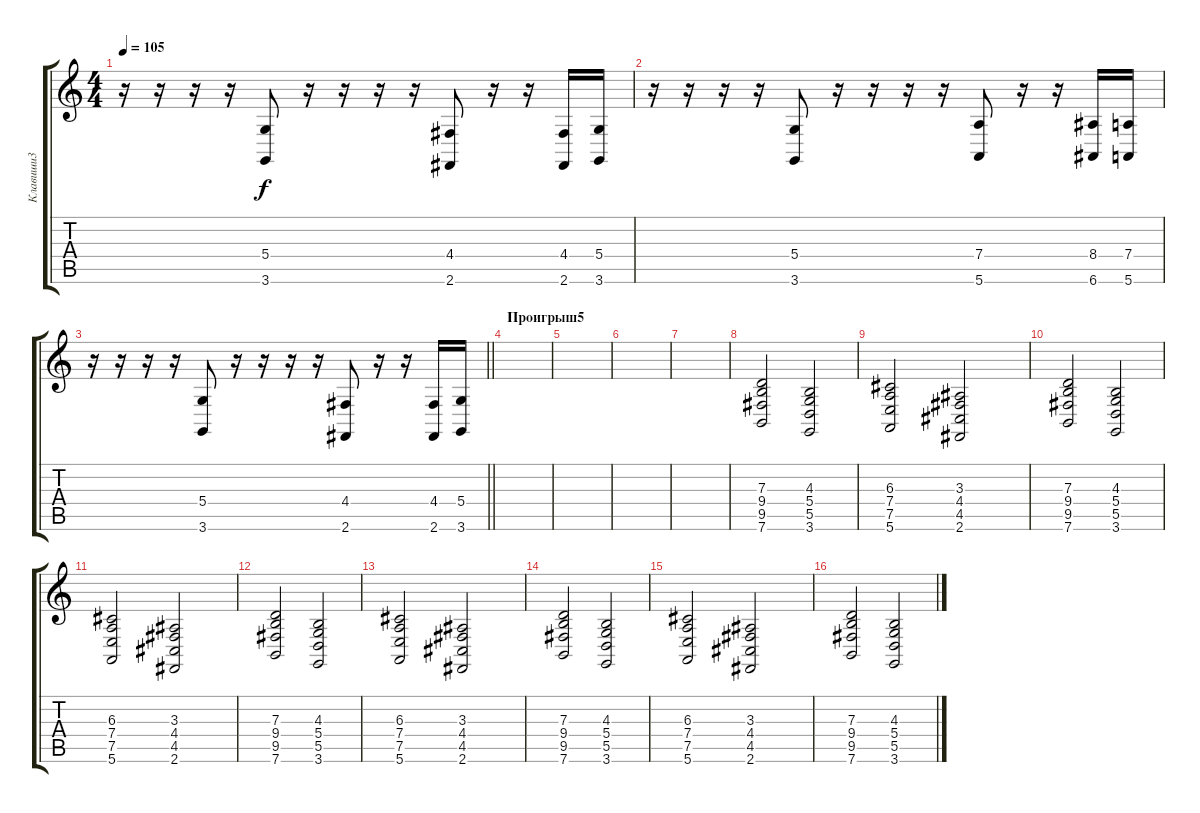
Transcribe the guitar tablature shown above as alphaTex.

\track ("Клавиши3" "Клавиши3") {instrument stringensemble1}
\staff {score tabs}
\tuning (E4 B3 G3 D3 A2 E2) {hide}
\ts (4 4)
\tempo 105
\clef g2
\ks c
r.16{dy f} r.16 r.16 r.16 (5.4 3.6).8 r.16 r.16 r.16 r.16 (4.4 2.6).8 r.16 r.16 (4.4 2.6).16 (5.4 3.6).16 |
r.16 r.16 r.16 r.16 (5.4 3.6).8 r.16 r.16 r.16 r.16 (7.4 5.6).8 r.16 r.16 (8.4 6.6).16 (7.4 5.6).16 |
\barLineRight lightlight
r.16 r.16 r.16 r.16 (5.4 3.6).8 r.16 r.16 r.16 r.16 (4.4 2.6).8 r.16 r.16 (4.4 2.6).16 (5.4 3.6).16 |
\section ("" "Проигрыш5")
|
|
|
|
(7.3 9.4 9.5 7.6).2 (4.3 5.4 5.5 3.6).2 |
(6.3 7.4 7.5 5.6).2 (3.3 4.4 4.5 2.6).2 |
(7.3 9.4 9.5 7.6).2 (4.3 5.4 5.5 3.6).2 |
(6.3 7.4 7.5 5.6).2 (3.3 4.4 4.5 2.6).2 |
(7.3 9.4 9.5 7.6).2 (4.3 5.4 5.5 3.6).2 |
(6.3 7.4 7.5 5.6).2 (3.3 4.4 4.5 2.6).2 |
(7.3 9.4 9.5 7.6).2 (4.3 5.4 5.5 3.6).2 |
(6.3 7.4 7.5 5.6).2 (3.3 4.4 4.5 2.6).2 |
(7.3 9.4 9.5 7.6).2 (4.3 5.4 5.5 3.6).2
